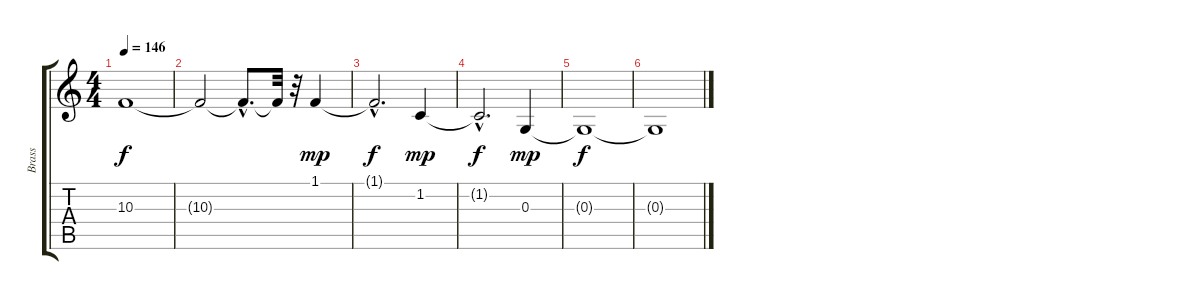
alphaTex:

\track ("Brass" "Brass") {instrument synthstrings2}
\staff {score tabs}
\tuning (E4 B3 G3 D3 A2 E2) {hide}
\ts (4 4)
\tempo 146
\clef g2
\ks c
10.3{t}.1{dy f} |
10.3{t}.2 10.3{hac t}.8{d} 10.3{t}.32 r.32 1.1.4{dy mp} |
1.1{hac t}.2{d dy f} 1.2.4{dy mp} |
1.2{hac t}.2{d dy f} 0.3.4{dy mp} |
0.3{t}.1{dy f} |
0.3{t}.1
